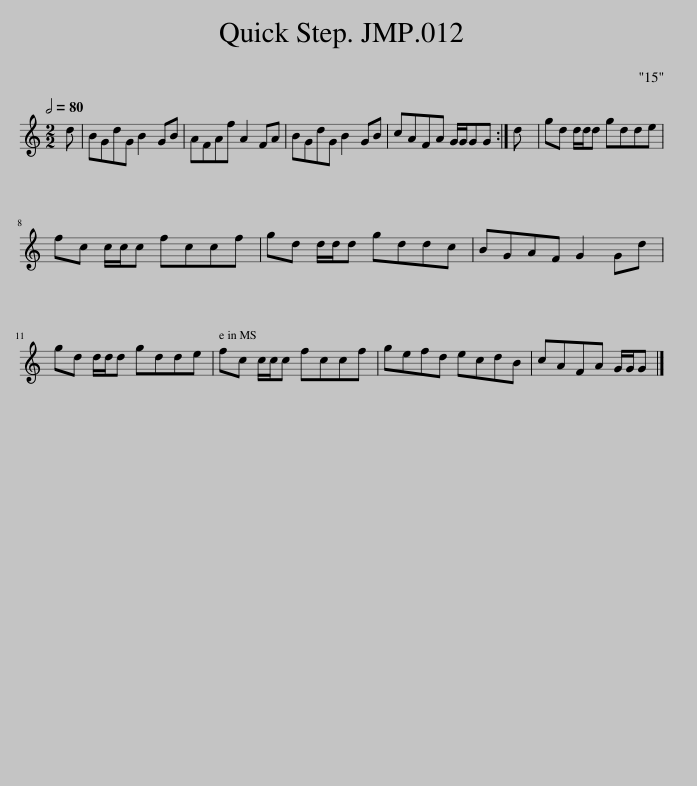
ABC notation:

X:1
L:1/8
Q:1/2=80
M:2/2
I:linebreak $
K:C
V:1 treble
V:1
 d | BGdG B2 GB | AFAf A2 FA | BGdG B2 GB | cAFA G/G/GG :| %5
 d | gd d/d/d gdde |$ fc c/c/c fccf | gd d/d/d gddc | BGAF G2 Gd |$ %10
 gd d/d/d gdde | fc c/c/c fccf | gefd ecdB | cAFA G/G/G |] %14
